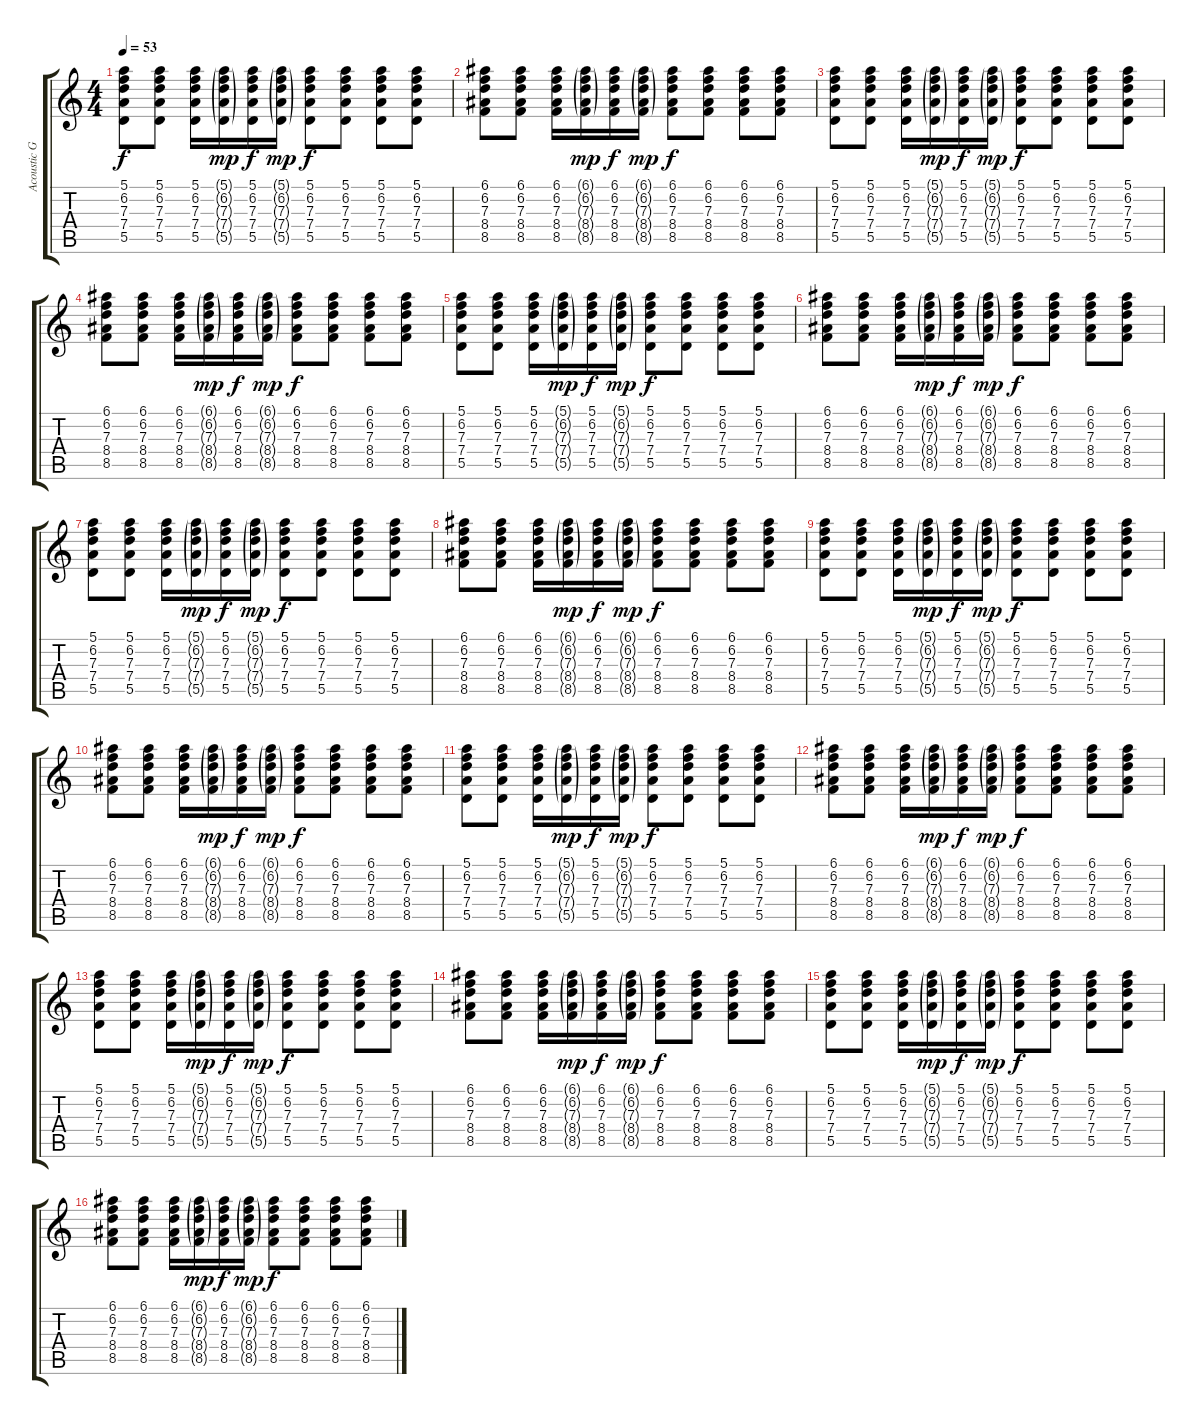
\track ("Acoustic Guitar" "Acoustic G") {instrument acousticguitarsteel}
\staff {score tabs}
\tuning (E4 B3 G3 D3 A2 E2) {hide}
\ts (4 4)
\tempo 53
\clef g2
\ks c
(5.1 6.2 7.3 7.4 5.5).8{dy f} (5.1 6.2 7.3 7.4 5.5).8 (5.1 6.2 7.3 7.4 5.5).16 (5.1{g} 6.2{g} 7.3{g} 7.4{g} 5.5{g}).16{dy mp} (5.1 6.2 7.3 7.4 5.5).16{dy f} (5.1{g} 6.2{g} 7.3{g} 7.4{g} 5.5{g}).16{dy mp} (5.1 6.2 7.3 7.4 5.5).8{dy f} (5.1 6.2 7.3 7.4 5.5).8 (5.1 6.2 7.3 7.4 5.5).8 (5.1 6.2 7.3 7.4 5.5).8 |
(6.1 6.2 7.3 8.4 8.5).8 (6.1 6.2 7.3 8.4 8.5).8 (6.1 6.2 7.3 8.4 8.5).16 (6.1{g} 6.2{g} 7.3{g} 8.4{g} 8.5{g}).16{dy mp} (6.1 6.2 7.3 8.4 8.5).16{dy f} (6.1{g} 6.2{g} 7.3{g} 8.4{g} 8.5{g}).16{dy mp} (6.1 6.2 7.3 8.4 8.5).8{dy f} (6.1 6.2 7.3 8.4 8.5).8 (6.1 6.2 7.3 8.4 8.5).8 (6.1 6.2 7.3 8.4 8.5).8 |
(5.1 6.2 7.3 7.4 5.5).8 (5.1 6.2 7.3 7.4 5.5).8 (5.1 6.2 7.3 7.4 5.5).16 (5.1{g} 6.2{g} 7.3{g} 7.4{g} 5.5{g}).16{dy mp} (5.1 6.2 7.3 7.4 5.5).16{dy f} (5.1{g} 6.2{g} 7.3{g} 7.4{g} 5.5{g}).16{dy mp} (5.1 6.2 7.3 7.4 5.5).8{dy f} (5.1 6.2 7.3 7.4 5.5).8 (5.1 6.2 7.3 7.4 5.5).8 (5.1 6.2 7.3 7.4 5.5).8 |
(6.1 6.2 7.3 8.4 8.5).8 (6.1 6.2 7.3 8.4 8.5).8 (6.1 6.2 7.3 8.4 8.5).16 (6.1{g} 6.2{g} 7.3{g} 8.4{g} 8.5{g}).16{dy mp} (6.1 6.2 7.3 8.4 8.5).16{dy f} (6.1{g} 6.2{g} 7.3{g} 8.4{g} 8.5{g}).16{dy mp} (6.1 6.2 7.3 8.4 8.5).8{dy f} (6.1 6.2 7.3 8.4 8.5).8 (6.1 6.2 7.3 8.4 8.5).8 (6.1 6.2 7.3 8.4 8.5).8 |
(5.1 6.2 7.3 7.4 5.5).8 (5.1 6.2 7.3 7.4 5.5).8 (5.1 6.2 7.3 7.4 5.5).16 (5.1{g} 6.2{g} 7.3{g} 7.4{g} 5.5{g}).16{dy mp} (5.1 6.2 7.3 7.4 5.5).16{dy f} (5.1{g} 6.2{g} 7.3{g} 7.4{g} 5.5{g}).16{dy mp} (5.1 6.2 7.3 7.4 5.5).8{dy f} (5.1 6.2 7.3 7.4 5.5).8 (5.1 6.2 7.3 7.4 5.5).8 (5.1 6.2 7.3 7.4 5.5).8 |
(6.1 6.2 7.3 8.4 8.5).8 (6.1 6.2 7.3 8.4 8.5).8 (6.1 6.2 7.3 8.4 8.5).16 (6.1{g} 6.2{g} 7.3{g} 8.4{g} 8.5{g}).16{dy mp} (6.1 6.2 7.3 8.4 8.5).16{dy f} (6.1{g} 6.2{g} 7.3{g} 8.4{g} 8.5{g}).16{dy mp} (6.1 6.2 7.3 8.4 8.5).8{dy f} (6.1 6.2 7.3 8.4 8.5).8 (6.1 6.2 7.3 8.4 8.5).8 (6.1 6.2 7.3 8.4 8.5).8 |
(5.1 6.2 7.3 7.4 5.5).8 (5.1 6.2 7.3 7.4 5.5).8 (5.1 6.2 7.3 7.4 5.5).16 (5.1{g} 6.2{g} 7.3{g} 7.4{g} 5.5{g}).16{dy mp} (5.1 6.2 7.3 7.4 5.5).16{dy f} (5.1{g} 6.2{g} 7.3{g} 7.4{g} 5.5{g}).16{dy mp} (5.1 6.2 7.3 7.4 5.5).8{dy f} (5.1 6.2 7.3 7.4 5.5).8 (5.1 6.2 7.3 7.4 5.5).8 (5.1 6.2 7.3 7.4 5.5).8 |
(6.1 6.2 7.3 8.4 8.5).8 (6.1 6.2 7.3 8.4 8.5).8 (6.1 6.2 7.3 8.4 8.5).16 (6.1{g} 6.2{g} 7.3{g} 8.4{g} 8.5{g}).16{dy mp} (6.1 6.2 7.3 8.4 8.5).16{dy f} (6.1{g} 6.2{g} 7.3{g} 8.4{g} 8.5{g}).16{dy mp} (6.1 6.2 7.3 8.4 8.5).8{dy f} (6.1 6.2 7.3 8.4 8.5).8 (6.1 6.2 7.3 8.4 8.5).8 (6.1 6.2 7.3 8.4 8.5).8 |
(5.1 6.2 7.3 7.4 5.5).8 (5.1 6.2 7.3 7.4 5.5).8 (5.1 6.2 7.3 7.4 5.5).16 (5.1{g} 6.2{g} 7.3{g} 7.4{g} 5.5{g}).16{dy mp} (5.1 6.2 7.3 7.4 5.5).16{dy f} (5.1{g} 6.2{g} 7.3{g} 7.4{g} 5.5{g}).16{dy mp} (5.1 6.2 7.3 7.4 5.5).8{dy f} (5.1 6.2 7.3 7.4 5.5).8 (5.1 6.2 7.3 7.4 5.5).8 (5.1 6.2 7.3 7.4 5.5).8 |
(6.1 6.2 7.3 8.4 8.5).8 (6.1 6.2 7.3 8.4 8.5).8 (6.1 6.2 7.3 8.4 8.5).16 (6.1{g} 6.2{g} 7.3{g} 8.4{g} 8.5{g}).16{dy mp} (6.1 6.2 7.3 8.4 8.5).16{dy f} (6.1{g} 6.2{g} 7.3{g} 8.4{g} 8.5{g}).16{dy mp} (6.1 6.2 7.3 8.4 8.5).8{dy f} (6.1 6.2 7.3 8.4 8.5).8 (6.1 6.2 7.3 8.4 8.5).8 (6.1 6.2 7.3 8.4 8.5).8 |
(5.1 6.2 7.3 7.4 5.5).8 (5.1 6.2 7.3 7.4 5.5).8 (5.1 6.2 7.3 7.4 5.5).16 (5.1{g} 6.2{g} 7.3{g} 7.4{g} 5.5{g}).16{dy mp} (5.1 6.2 7.3 7.4 5.5).16{dy f} (5.1{g} 6.2{g} 7.3{g} 7.4{g} 5.5{g}).16{dy mp} (5.1 6.2 7.3 7.4 5.5).8{dy f} (5.1 6.2 7.3 7.4 5.5).8 (5.1 6.2 7.3 7.4 5.5).8 (5.1 6.2 7.3 7.4 5.5).8 |
(6.1 6.2 7.3 8.4 8.5).8 (6.1 6.2 7.3 8.4 8.5).8 (6.1 6.2 7.3 8.4 8.5).16 (6.1{g} 6.2{g} 7.3{g} 8.4{g} 8.5{g}).16{dy mp} (6.1 6.2 7.3 8.4 8.5).16{dy f} (6.1{g} 6.2{g} 7.3{g} 8.4{g} 8.5{g}).16{dy mp} (6.1 6.2 7.3 8.4 8.5).8{dy f} (6.1 6.2 7.3 8.4 8.5).8 (6.1 6.2 7.3 8.4 8.5).8 (6.1 6.2 7.3 8.4 8.5).8 |
(5.1 6.2 7.3 7.4 5.5).8 (5.1 6.2 7.3 7.4 5.5).8 (5.1 6.2 7.3 7.4 5.5).16 (5.1{g} 6.2{g} 7.3{g} 7.4{g} 5.5{g}).16{dy mp} (5.1 6.2 7.3 7.4 5.5).16{dy f} (5.1{g} 6.2{g} 7.3{g} 7.4{g} 5.5{g}).16{dy mp} (5.1 6.2 7.3 7.4 5.5).8{dy f} (5.1 6.2 7.3 7.4 5.5).8 (5.1 6.2 7.3 7.4 5.5).8 (5.1 6.2 7.3 7.4 5.5).8 |
(6.1 6.2 7.3 8.4 8.5).8 (6.1 6.2 7.3 8.4 8.5).8 (6.1 6.2 7.3 8.4 8.5).16 (6.1{g} 6.2{g} 7.3{g} 8.4{g} 8.5{g}).16{dy mp} (6.1 6.2 7.3 8.4 8.5).16{dy f} (6.1{g} 6.2{g} 7.3{g} 8.4{g} 8.5{g}).16{dy mp} (6.1 6.2 7.3 8.4 8.5).8{dy f} (6.1 6.2 7.3 8.4 8.5).8 (6.1 6.2 7.3 8.4 8.5).8 (6.1 6.2 7.3 8.4 8.5).8 |
(5.1 6.2 7.3 7.4 5.5).8 (5.1 6.2 7.3 7.4 5.5).8 (5.1 6.2 7.3 7.4 5.5).16 (5.1{g} 6.2{g} 7.3{g} 7.4{g} 5.5{g}).16{dy mp} (5.1 6.2 7.3 7.4 5.5).16{dy f} (5.1{g} 6.2{g} 7.3{g} 7.4{g} 5.5{g}).16{dy mp} (5.1 6.2 7.3 7.4 5.5).8{dy f} (5.1 6.2 7.3 7.4 5.5).8 (5.1 6.2 7.3 7.4 5.5).8 (5.1 6.2 7.3 7.4 5.5).8 |
(6.1 6.2 7.3 8.4 8.5).8 (6.1 6.2 7.3 8.4 8.5).8 (6.1 6.2 7.3 8.4 8.5).16 (6.1{g} 6.2{g} 7.3{g} 8.4{g} 8.5{g}).16{dy mp} (6.1 6.2 7.3 8.4 8.5).16{dy f} (6.1{g} 6.2{g} 7.3{g} 8.4{g} 8.5{g}).16{dy mp} (6.1 6.2 7.3 8.4 8.5).8{dy f} (6.1 6.2 7.3 8.4 8.5).8 (6.1 6.2 7.3 8.4 8.5).8 (6.1 6.2 7.3 8.4 8.5).8
